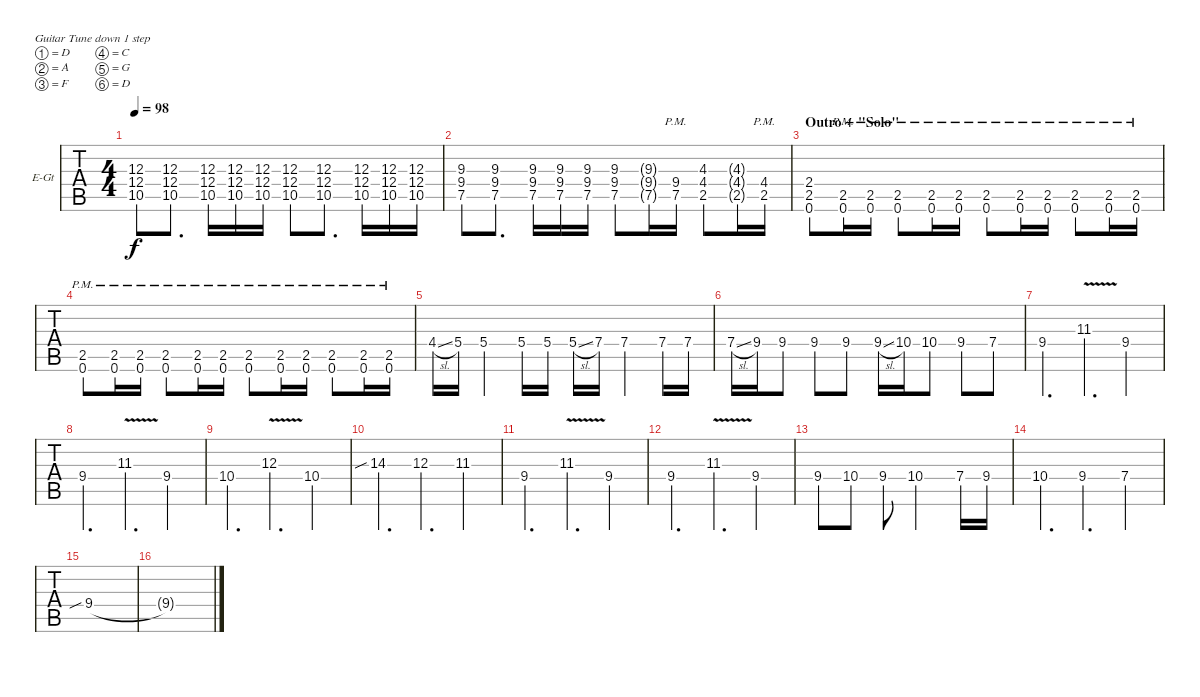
\defaultSystemsLayout 4
\bracketExtendMode groupsimilarinstruments
\firstSystemTrackNameOrientation horizontal
\otherSystemsTrackNameOrientation horizontal
\track ("Electric Guitar" "E-Gt") {instrument distortionguitar}
\staff {tabs}
\tuning (D4 A3 F3 C3 G2 D2)
\ts (4 4)
\tempo 98
\clef g2
\ks c
(10.5 12.4 12.3).8{dy f} (10.5 12.4 12.3).8{d} (10.5 12.4 12.3).16 (10.5 12.4 12.3).16 (10.5 12.4 12.3).16 (10.5 12.4 12.3).8 (10.5 12.4 12.3).8{d} (10.5 12.4 12.3).16 (10.5 12.4 12.3).16 (10.5 12.4 12.3).16 |
(9.4 9.3 7.5).8 (7.5 9.4 9.3).8{d} (7.5 9.4 9.3).16 (7.5 9.4 9.3).16 (7.5 9.4 9.3).16 (9.4 9.3 7.5).8 (7.5{g} 9.4{g} 9.3{g}).16 (7.5{pm} 9.4{pm}).16 (2.5 4.4 4.3).8 (2.5{g} 4.4{g} 4.3{g}).16 (2.5{pm} 4.4{pm}).16 |
\section ("" "Outro + \"Solo\"")
(0.6 2.5 2.4).8 (0.6{pm} 2.5{pm}).16 (0.6{pm} 2.5{pm}).16 (0.6{pm} 2.5{pm}).8 (0.6{pm} 2.5{pm}).16 (0.6{pm} 2.5{pm}).16 (0.6{pm} 2.5{pm}).8 (0.6{pm} 2.5{pm}).16 (0.6{pm} 2.5{pm}).16 (0.6{pm} 2.5{pm}).8 (0.6{pm} 2.5{pm}).16 (0.6{pm} 2.5{pm}).16 |
(0.6{pm} 2.5{pm}).8 (0.6{pm} 2.5{pm}).16 (0.6{pm} 2.5{pm}).16 (0.6{pm} 2.5{pm}).8 (0.6{pm} 2.5{pm}).16 (0.6{pm} 2.5{pm}).16 (0.6{pm} 2.5{pm}).8 (0.6{pm} 2.5{pm}).16 (0.6{pm} 2.5{pm}).16 (0.6{pm} 2.5{pm}).8 (0.6{pm} 2.5{pm}).16 (0.6{pm} 2.5{pm}).16 |
4.4{sl}.16 5.4.16 5.4.4 5.4.16 5.4.16 5.4{sl}.16 7.4.16 7.4.4 7.4.16 7.4.16 |
7.4{sl}.16 9.4.16 9.4.8 9.4.8 9.4.8 9.4{sl}.16 10.4.16 10.4.8 9.4.8 7.4.8 |
9.4.4{d} 11.3{v}.4{d} 9.4.4 |
9.4.4{d} 11.3{v}.4{d} 9.4.4 |
10.4.4{d} 12.3{v}.4{d} 10.4.4 |
14.3{sib}.4{d} 12.3.4{d} 11.3.4 |
9.4.4{d} 11.3{v}.4{d} 9.4.4 |
9.4.4{d} 11.3{v}.4{d} 9.4.4 |
9.4.8 10.4.8 9.4.8 10.4.2 7.4.16 9.4.16 |
10.4.4{d} 9.4.4{d} 7.4.4 |
9.4{sib}.1 |
9.4{t}.1
